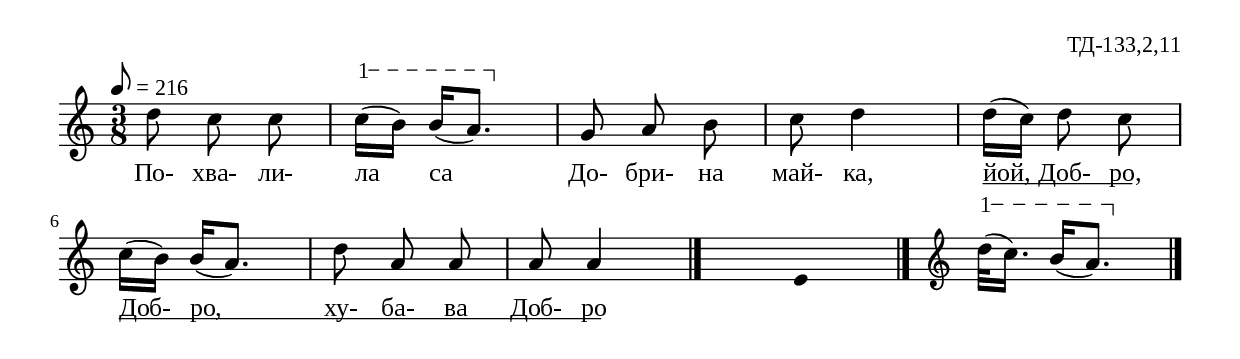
%{
td_133_2_11
%}

\include "td-preamble.ly"

\score {
\relative c'' {
\tempo 8 = 216
\time 3/8
d8 c\noBeam c | 
\varA
c16\startTextSpan[( b]) b[( a8. \stopTextSpan]) | 
g8 a\noBeam b | c d4 |
d16[( c]) d8 c\noBeam | 
\break
c16[( b]) b[( a8.]) | d8 a\noBeam a | a a4 
 \bar "|." 
s8 \fixB e4 \fixC
  \bar "|." 
\set Score.measureLength = #(ly:make-moment 1 16)  
 s16 \bar ""  
 \set Score.measureLength = #(ly:make-moment 3 8)  
 \clef treble  
\varA
d'32\startTextSpan[( c16.]) b16[( a8. \stopTextSpan])
 \bar "|." 
}
\addlyrics { По- хва- ли- ла са До- бри- на май- ка, 
йой, \startTextSpan Доб- ро, \stopTextSpan 
Доб- \startTextSpan ро, ху- ба- ва Доб- ро \stopTextSpan }
%
\layout {
%   \context { 
%	    \Staff \remove "Time_signature_engraver" } 
  indent = #0
  line-width = 190\mm
  ragged-right=##f
\context {
      \Lyrics
      \consists "Text_spanner_engraver"
      \override TextSpanner #'direction = #DOWN
      \override TextSpanner #'style = #'line    
      \override TextSpanner #'outside-staff-priority = ##f
      \override TextSpanner #'padding = #0.2 % sets the distance of the line from the lyrics
      \override TextSpanner #'bound-details =
      #`((left . ((Y . 0)
                  (padding . 0)
                  (attach-dir . ,LEFT)))
         (left-broken . ((end-on-note . #t)))
         (right . ((Y . 0)
                   (padding . 0)
                   (attach-dir . ,RIGHT))))
    }

}
%
\midi { 
	\context {
		\Score tempoWholesPerMinute = #(ly:make-moment 216 8)
		}
	}
}
%
\header{
  opus = "ТД-133,2,11"
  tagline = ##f
}


